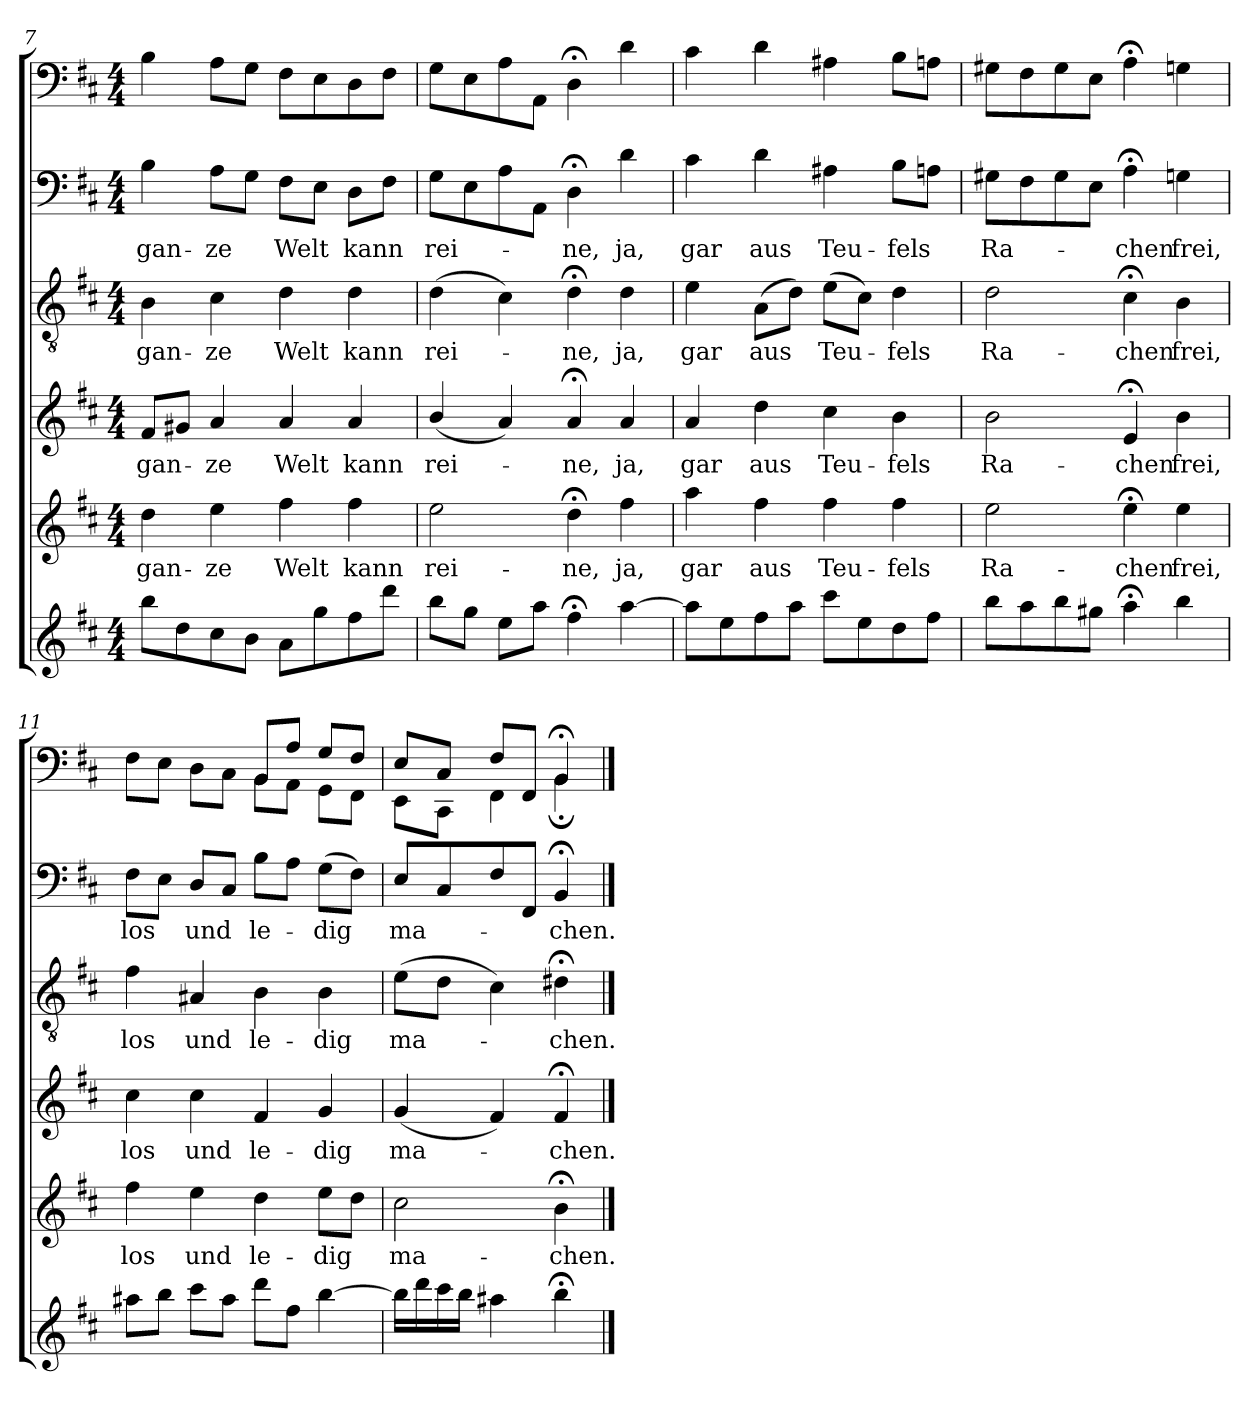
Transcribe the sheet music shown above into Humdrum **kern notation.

**kern	**kern	**text	**kern	**text	**kern	**text	**kern	**text	**kern
*part6	*part5	*part5	*part4	*part4	*part3	*part3	*part2	*part2	*part1
*staff6	*staff5	*staff5	*staff4	*staff4	*staff3	*staff3	*staff2	*staff2	*staff1
*clefG2	*clefG2	*	*clefG2	*	*clefGv2	*	*clefF4	*	*clefF4
*k[f#c#]	*k[f#c#]	*	*k[f#c#]	*	*k[f#c#]	*	*k[f#c#]	*	*k[f#c#]
*b:	*b:	*	*b:	*	*b:	*	*b:	*	*b:
*M4/4	*M4/4	*	*M4/4	*	*M4/4	*	*M4/4	*	*M4/4
=7	=7	=7	=7	=7	=7	=7	=7	=7	=7
8bb\L	4dd\	gan-	8f#/L	gan-	4B\	gan-	4B\	gan-	4B\
8dd\	.	.	8g#X/J	.	.	.	.	.	.
8cc#\	4ee\	-ze	4a/	-ze	4c#\	-ze	8A\L	-ze	8A\L
8b\J	.	.	.	.	.	.	8G\J	.	8G\J
8a\L	4ff#\	Welt	4a/	Welt	4d\	Welt	8F#\L	Welt	8F#\L
8gg\	.	.	.	.	.	.	8E\J	.	8E\
8ff#\	4ff#\	kann	4a/	kann	4d\	kann	8D\L	kann	8D\
8ddd\J	.	.	.	.	.	.	8F#\J	.	8F#\J
=8	=8	=8	=8	=8	=8	=8	=8	=8	=8
8bb\L	2ee\	rei-	(4b/	rei-	(4d\	rei-	8G\L	rei-	8G\L
8gg\J	.	.	.	.	.	.	8E\	.	8E\
8ee\L	.	.	4a/)	.	4c#\)	.	8A\	.	8A\
8aa\J	.	.	.	.	.	.	8AA\J	.	8AA\J
4ff#;<\	4dd;<\	-ne,	4a;</	-ne,	4d;<\	-ne,	4D;<\	-ne,	4D;<\
[4aa\	4ff#\	ja,	4a/	ja,	4d\	ja,	4d\	ja,	4d\
=9	=9	=9	=9	=9	=9	=9	=9	=9	=9
8aa\L]	4aa\	gar	4a/	gar	4e\	gar	4c#\	gar	4c#\
8ee\	.	.	.	.	.	.	.	.	.
8ff#\	4ff#\	aus	4dd\	aus	(8A\L	aus	4d\	aus	4d\
8aa\J	.	.	.	.	8d\J)	.	.	.	.
8ccc#\L	4ff#\	Teu-	4cc#\	Teu-	(8e\L	Teu-	4A#X\	Teu-	4A#X\
8ee\	.	.	.	.	8c#\J)	.	.	.	.
8dd\	4ff#\	-fels	4b\	-fels	4d\	-fels	8B\L	-fels	8B\L
8ff#\J	.	.	.	.	.	.	8An\J	.	8An\J
=10	=10	=10	=10	=10	=10	=10	=10	=10	=10
8bb\L	2ee\	Ra-	2b\	Ra-	2d\	Ra-	8G#X\L	Ra-	8G#X\L
8aa\	.	.	.	.	.	.	8F#\	.	8F#\
8bb\	.	.	.	.	.	.	8G#\	.	8G#\
8gg#X\J	.	.	.	.	.	.	8E\J	.	8E\J
4aa;<\	4ee;<\	-chen	4e;</	-chen	4c#;<\	-chen	4A;<\	-chen	4A;<\
4bb\	4ee\	frei,	4b\	frei,	4B\	frei,	4Gn\	frei,	4Gn\
=11	=11	=11	=11	=11	=11	=11	=11	=11	=11
*	*	*	*	*	*	*	*	*	*^
8aa#X\L	4ff#\	los	4cc#\	los	4f#\	los	8F#\L	los	8F#\L	2ryy
8bb\J	.	.	.	.	.	.	8E\J	.	8E\J	.
8ccc#\L	4ee\	und	4cc#\	und	4A#X/	und	8D/L	und	8D\L	.
8aa#\J	.	.	.	.	.	.	8C#/J	.	8C#\J	.
8ddd\L	4dd\	le-	4f#/	le-	4B\	le-	8B\L	le-	8BB/L	8BB\L
8ff#\J	.	.	.	.	.	.	8A\J	.	8A/J	8AA\J
[4bb\	8ee\L	-dig	4g/	-dig	4B\	-dig	(8G\L	-dig	8G/L	8GG\L
.	8dd\J	.	.	.	.	.	8F#\J)	.	8F#/J	8FF#\J
=12	=12	=12	=12	=12	=12	=12	=12	=12	=12	=12
16bb\LL]	2cc#\	ma-	(4g/	ma-	(8e\L	ma-	8E/L	ma-	8E/L	8EE\L
16ddd\	.	.	.	.	.	.	.	.	.	.
16ccc#\	.	.	.	.	8d\J	.	8C#/	.	8C#/J	8CC#\J
16bb\JJ	.	.	.	.	.	.	.	.	.	.
4aa#X\	.	.	4f#/)	.	4c#\)	.	8F#/	.	8F#/L	4FF#\
.	.	.	.	.	.	.	8FF#/J	.	8FF#/J	.
4bb;<\	4b;<\	-chen.	4f#;</	-chen.	4d#X;<\	-chen.	4BB;</	-chen.	4BB;</	4BB;<\
*	*	*	*	*	*	*	*	*	*v	*v
==	==	==	==	==	==	==	==	==	==
*-	*-	*-	*-	*-	*-	*-	*-	*-	*-
